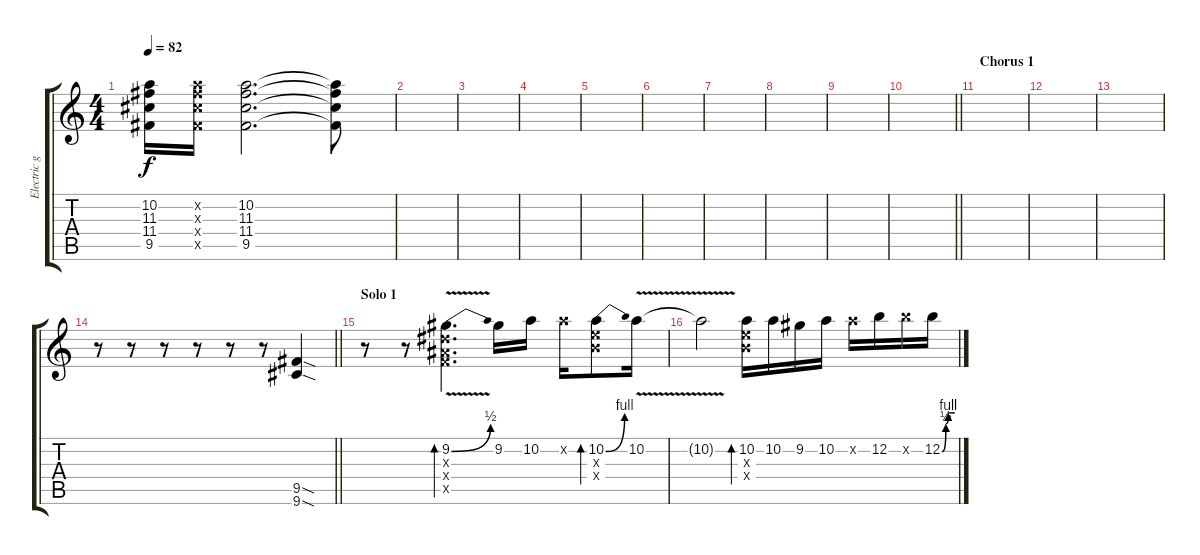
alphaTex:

\track ("Electric guitar" "Electric g") {instrument electricguitarclean}
\staff {score tabs}
\tuning (E4 B3 G3 D3 A2 E2) {hide}
\ts (4 4)
\tempo 82
\clef g2
\ks c
(10.2 11.3 11.4 9.5).16{dy f} (10.2{x} 11.3{x} 11.4{x} 9.5{x}).16 (10.2 11.3 11.4 9.5).2{d} (10.2{t} 11.3{t} 11.4{t} 9.5{t}).8 |
|
|
|
|
|
|
|
|
\barLineRight lightlight
|
\section ("" "Chorus 1")
|
|
|
\barLineRight lightlight
r.8{instrument distortionguitar} r.8 r.8 r.8 r.8 r.8 (9.5{sod} 9.6{sod}).4 |
\section ("" "Solo 1")
r.8 r.8 (9.2{be (bend 0 0 60 2) v} 8.3{x} 8.4{x} 8.5{x}).4{d bd 120} 9.2.16 10.2.16 10.2{x}.16 (10.2{be (bend 0 0 60 4)} 9.3{x} 9.4{x}).8{bd 120} 10.2{v}.16 |
10.2{t}.2 (10.2 9.3{x} 9.4{x}).16{bd 120} 10.2.16 9.2.16 10.2.16 10.2{x}.16 12.2.16 12.2{x}.16 12.2{be (custom 0 0 18 2 29 4 60 4)}.16
